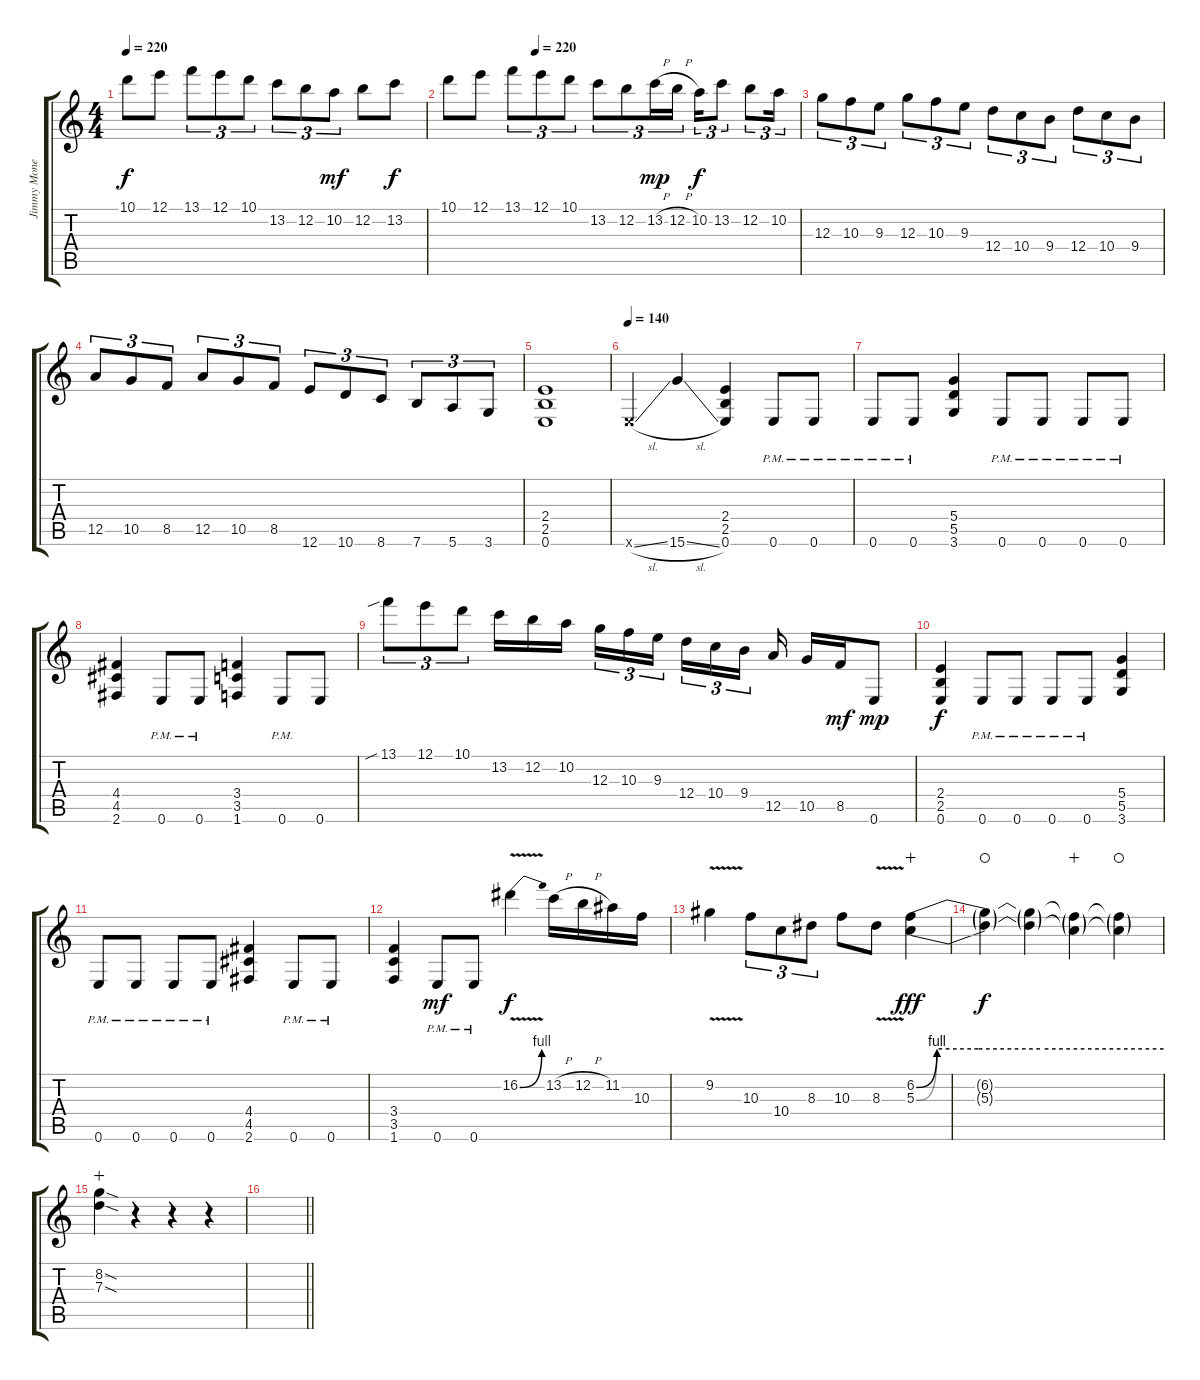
\track ("Jimmy Monet" "Jimmy Mone") {instrument overdrivenguitar}
\staff {score tabs}
\tuning (E4 B3 G3 D3 A2 E2) {hide}
\ts (4 4)
\tempo 220
\clef g2
\ks c
10.1.8{dy f} 12.1.8 13.1.8{tu (3 2)} 12.1.8{tu (3 2)} 10.1.8{tu (3 2)} 13.2.8{tu (3 2)} 12.2.8{tu (3 2)} 10.2.8{tu (3 2) dy mf} 12.2.8 13.2.8{dy f} |
\tempo (220 0.25)
10.1.8 12.1.8 13.1.8{tu (3 2)} 12.1.8{tu (3 2)} 10.1.8{tu (3 2)} 13.2.8{tu (3 2)} 12.2.8{tu (3 2)} 13.2{h}.16{tu (3 2) dy mp} 12.2{h}.16{tu (3 2)} 10.2.16{tu (3 2) dy f} 13.2.8{tu (3 2)} 12.2.8{tu (3 2)} 10.2.16{tu (3 2)} |
12.3.8{tu (3 2) volume 6} 10.3.8{tu (3 2)} 9.3.8{tu (3 2)} 12.3.8{tu (3 2)} 10.3.8{tu (3 2)} 9.3.8{tu (3 2)} 12.4.8{tu (3 2)} 10.4.8{tu (3 2)} 9.4.8{tu (3 2)} 12.4.8{tu (3 2)} 10.4.8{tu (3 2)} 9.4.8{tu (3 2)} |
12.5.8{tu (3 2)} 10.5.8{tu (3 2)} 8.5.8{tu (3 2)} 12.5.8{tu (3 2)} 10.5.8{tu (3 2)} 8.5.8{tu (3 2)} 12.6.8{tu (3 2)} 10.6.8{tu (3 2)} 8.6.8{tu (3 2)} 7.6.8{tu (3 2)} 5.6.8{tu (3 2)} 3.6.8{tu (3 2)} |
(2.4 2.5 0.6).1 |
\tempo 140
0.6{sl x}.4{volume 2} 15.6{sl}.4 (2.4 2.5 0.6).4 0.6{pm}.8 0.6{pm}.8 |
0.6{pm}.8 0.6{pm}.8 (5.4 5.5 3.6).4 0.6{pm}.8 0.6{pm}.8 0.6{pm}.8 0.6{pm}.8 |
(4.4 4.5 2.6).4 0.6{pm}.8 0.6{pm}.8 (3.4 3.5 1.6).4 0.6{pm}.8 0.6.8 |
13.1{sib}.8{tu (3 2)} 12.1.8{tu (3 2)} 10.1.8{tu (3 2)} 13.2.16 12.2.16 10.2.16{beam splitsecondary} 12.3.16{tu (3 2)} 10.3.16{tu (3 2)} 9.3.16{tu (3 2) beam splitsecondary} 12.4.16{tu (3 2)} 10.4.16{tu (3 2)} 9.4.16{tu (3 2) beam splitsecondary} 12.5.16 10.5.16 8.5.16{dy mf} 0.6.8{dy mp} |
(2.4 2.5 0.6).4{dy f volume 1} 0.6{pm}.8 0.6{pm}.8 0.6{pm}.8 0.6{pm}.8 (5.4 5.5 3.6).4 |
0.6{pm}.8 0.6{pm}.8 0.6{pm}.8 0.6{pm}.8 (4.4 4.5 2.6).4 0.6{pm}.8 0.6{pm}.8 |
(3.4 3.5 1.6).4 0.6{pm}.8{dy mf} 0.6{pm}.8 16.2{be (bend 0 0 60 4) v}.4{dy f} 13.2{h}.16 12.2{h}.16 11.2.16 10.3.16 |
9.2{v}.4{volume 6} 10.3.8{tu (3 2)} 10.4.8{tu (3 2)} 8.3.8{tu (3 2)} 10.3.8 8.3{v}.8 (6.2{be (custom 0 0 5 4 15 4 30 4 60 4)} 5.3{be (custom 0 0 5 4 15 4 30 4 60 4)}).4{dy fff volume 16 wahc} |
(6.2{t} 5.3{t}).4{dy f waho} (6.2{t} 5.3{t}).4 (6.2{t} 5.3{t}).4{wahc} (6.2{t} 5.3{t}).4{waho} |
(8.2{sod} 7.3{sod}).4{wahc} r.4 r.4 r.4 |
\barLineRight lightlight
